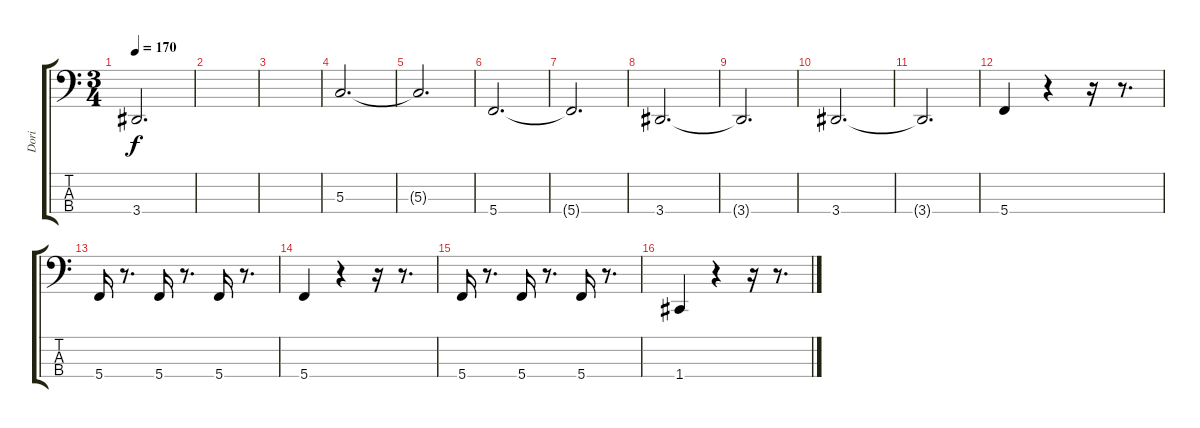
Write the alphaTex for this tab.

\track ("Dori" "Dori") {instrument electricbasspick}
\staff {score tabs}
\tuning (F2 C2 G1 C1) {hide}
\ts (3 4)
\tempo 170
\clef f4
\ks c
3.4{t}.2{d dy f} |
|
|
5.3.2{d} |
5.3{t}.2{d} |
5.4.2{d} |
5.4{t}.2{d} |
3.4.2{d} |
3.4{t}.2{d} |
3.4.2{d} |
3.4{t}.2{d} |
5.4.4 r.4 r.16 r.8{d} |
5.4.16 r.8{d} 5.4.16 r.8{d} 5.4.16 r.8{d} |
5.4.4 r.4 r.16 r.8{d} |
5.4.16 r.8{d} 5.4.16 r.8{d} 5.4.16 r.8{d} |
1.4.4 r.4 r.16 r.8{d}
